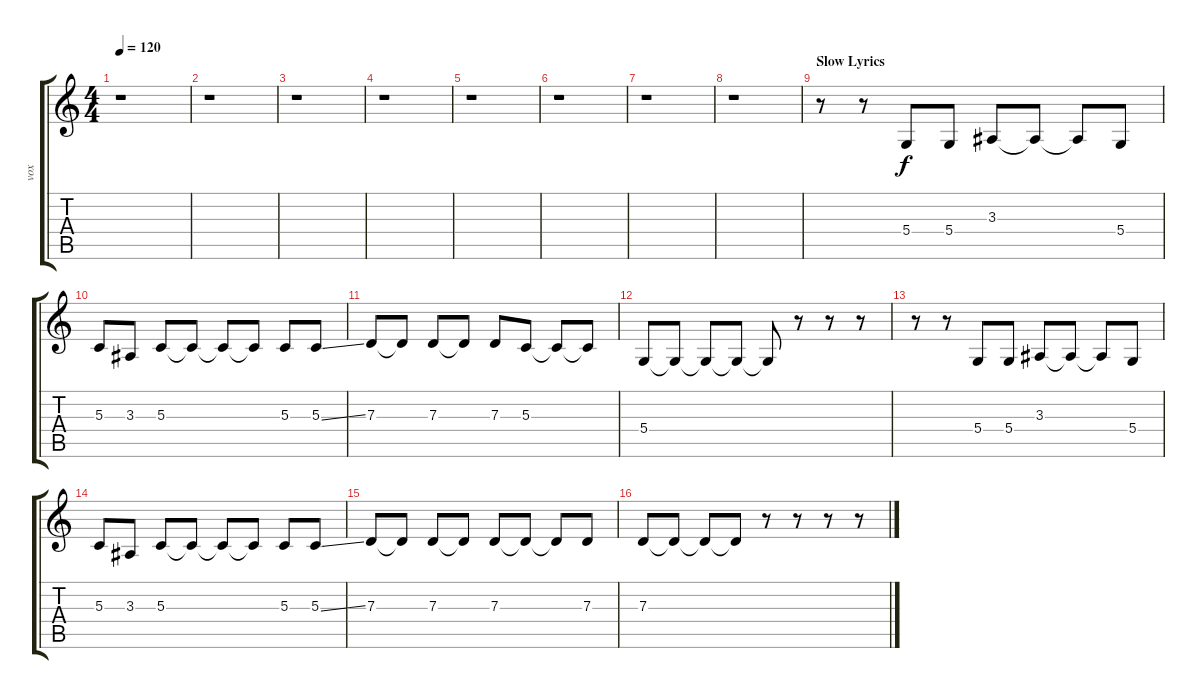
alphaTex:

\track ("vox" "vox") {instrument altosax}
\staff {score tabs}
\tuning (E4 B3 G3 D3 A2 E2) {hide}
\ts (4 4)
\tempo 120
\clef g2
\ks c
r.1{dy f instrument altosax} |
r.1 |
r.1 |
r.1 |
r.1 |
r.1 |
r.1 |
r.1 |
\section ("" "Slow Lyrics")
r.8 r.8 5.4.8 5.4.8 3.3.8 3.3{t}.8 3.3{t}.8 5.4.8 |
5.3.8 3.3.8 5.3.8 5.3{t}.8 5.3{t}.8 5.3{t}.8 5.3.8 5.3{ss}.8 |
7.3.8 7.3{t}.8 7.3.8 7.3{t}.8 7.3.8 5.3.8 5.3{t}.8 5.3{t}.8 |
5.4.8 5.4{t}.8 5.4{t}.8 5.4{t}.8 5.4{t}.8 r.8 r.8 r.8 |
r.8 r.8 5.4.8 5.4.8 3.3.8 3.3{t}.8 3.3{t}.8 5.4.8 |
5.3.8 3.3.8 5.3.8 5.3{t}.8 5.3{t}.8 5.3{t}.8 5.3.8 5.3{ss}.8 |
7.3.8 7.3{t}.8 7.3.8 7.3{t}.8 7.3.8 7.3{t}.8 7.3{t}.8 7.3.8 |
7.3.8 7.3{t}.8 7.3{t}.8 7.3{t}.8 r.8 r.8 r.8 r.8
